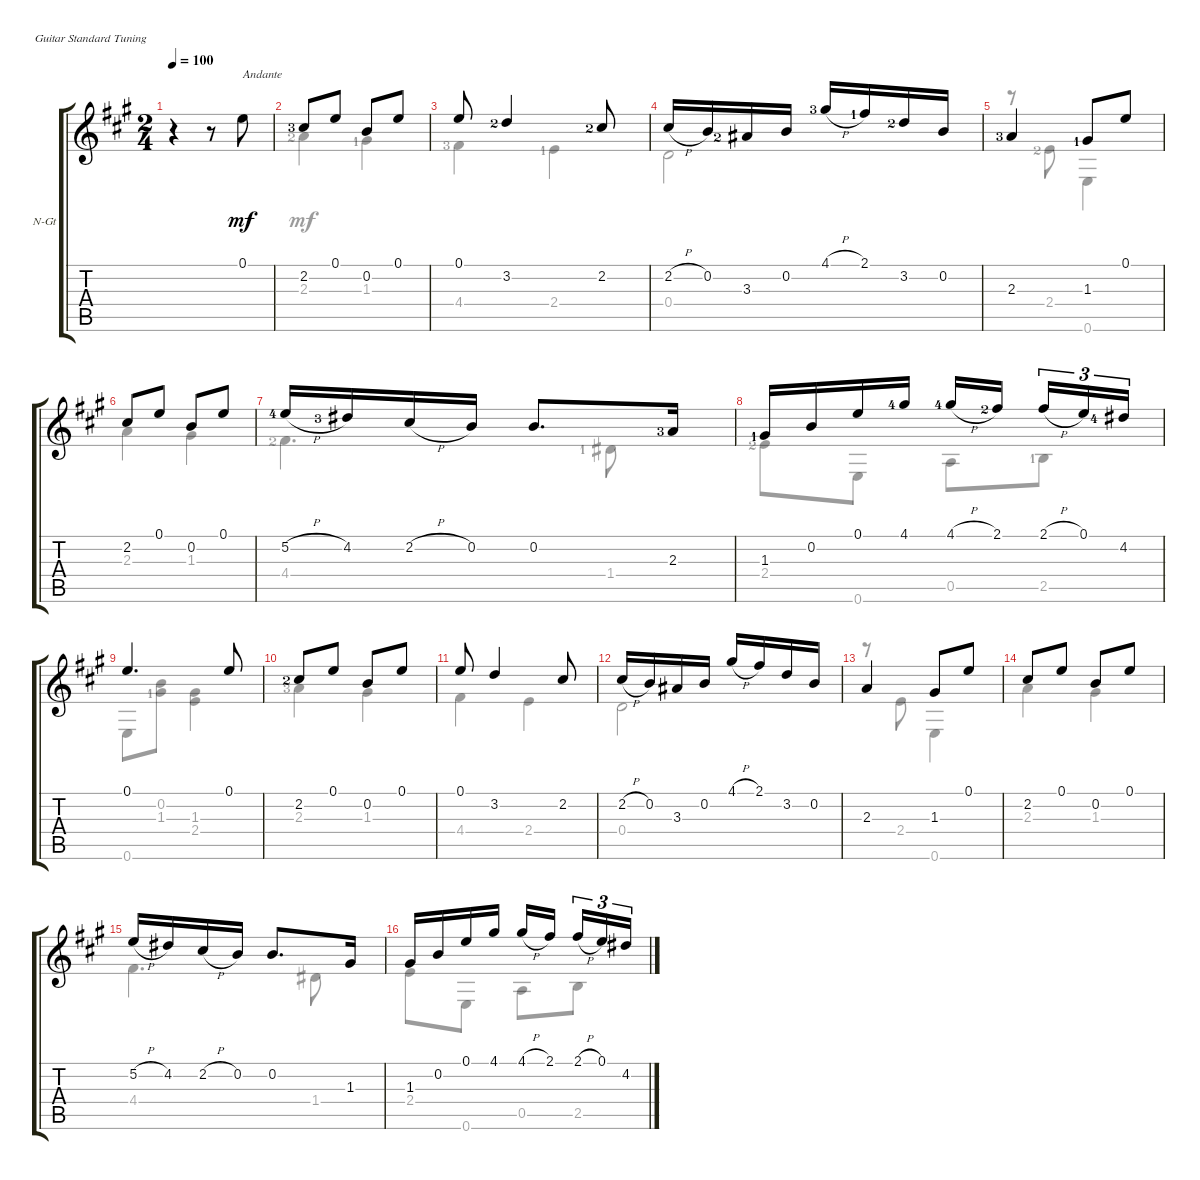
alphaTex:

\defaultSystemsLayout 4
\bracketExtendMode groupsimilarinstruments
\firstSystemTrackNameOrientation horizontal
\otherSystemsTrackNameOrientation horizontal
\track ("Nylon Guitar" "N-Gt") {instrument acousticguitarnylon}
\staff {score tabs}
\tuning (E4 B3 G3 D3 A2 E2)
\voice
\ts (2 4)
\tempo 100
\clef g2
\ks a
r.4{dy mf instrument acousticguitarnylon} r.8 0.1.8{txt "Andante"} |
2.2{lf 4}.8 0.1.8 0.2.8 0.1.8 |
0.1.8 3.2{lf 3}.4 2.2{lf 3}.8 |
2.2{h}.16 0.2.16 3.3{lf 3}.16 0.2.16 4.1{h lf 4}.16 2.1{lf 2}.16 3.2{lf 3}.16 0.2.16 |
2.3{lf 4}.4 1.3{lf 2}.8 0.1.8 |
2.2.8 0.1.8 0.2.8 0.1.8 |
5.2{h lf 5}.16 4.2{lf 4}.16 2.2{h}.16 0.2.16 0.2.8{d} 2.3{lf 4}.16 |
1.3{lf 2}.16 0.2.16 0.1.16 4.1{lf 5}.16 4.1{h lf 5}.16 2.1{lf 3}.16 2.1{h}.16{tu (3 2)} 0.1.16{tu (3 2)} 4.2{lf 5}.16{tu (3 2)} |
0.1.4{d} 0.1.8 |
2.2{lf 3}.8 0.1.8 0.2.8 0.1.8 |
0.1.8 3.2.4 2.2.8 |
2.2{h}.16 0.2.16 3.3.16 0.2.16 4.1{h}.16 2.1.16 3.2.16 0.2.16 |
2.3.4 1.3.8 0.1.8 |
2.2.8 0.1.8 0.2.8 0.1.8 |
5.2{h}.16 4.2.16 2.2{h}.16 0.2.16 0.2.8{d} 1.3.16 |
1.3.16 0.2.16 0.1.16 4.1.16 4.1{h}.16 2.1.16 2.1{h}.16{tu (3 2)} 0.1.16{tu (3 2)} 4.2.16{tu (3 2)}
\voice
\clef g2
\ottava regular
\simile none
\ks a
|
2.3{lf 3}.4 1.3{lf 2}.4 |
4.4{lf 4}.4 2.4{lf 2}.4 |
0.4.2 |
r.8 2.4{lf 3}.8 0.6.4 |
2.3.4 1.3.4 |
4.4{lf 3}.4{d} 1.4{lf 2}.8 |
2.4{lf 3}.8 0.6.8 0.5.8 2.5{lf 2}.8 |
0.6.8 (1.3{lf 2} 0.2).8 (1.3 2.4).4 |
2.3{lf 4}.4 1.3.4 |
4.4.4 2.4.4 |
0.4.2 |
r.8 2.4.8 0.6.4 |
2.3.4 1.3.4 |
4.4.4{d} 1.4.8 |
2.4.8 0.6.8 0.5.8 2.5.8
